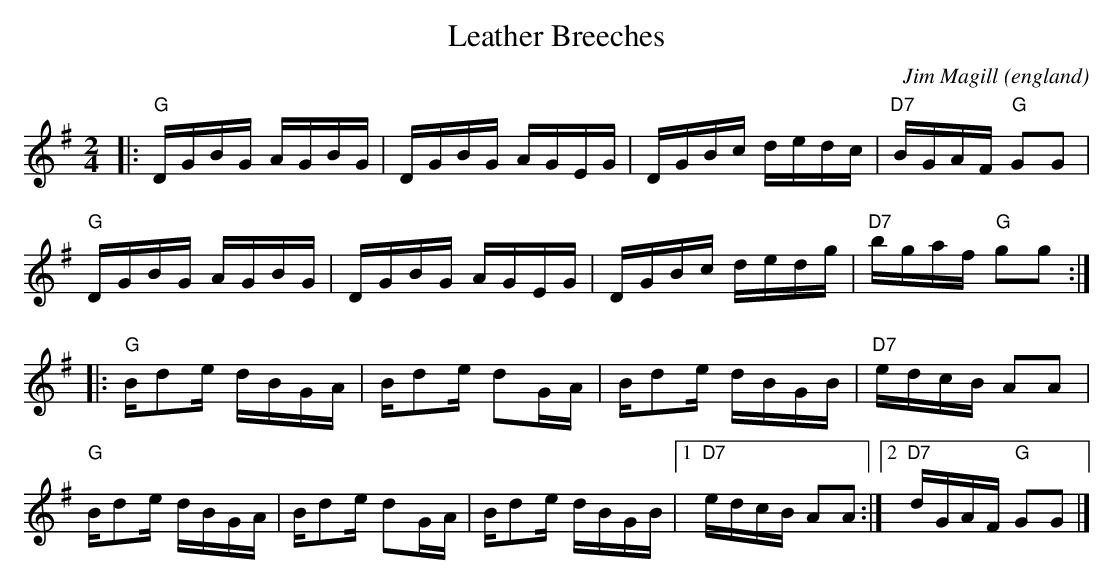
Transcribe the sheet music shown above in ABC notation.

X:1
T:Leather Breeches
O:england
M:2/4
L:1/16
C:Jim Magill
K:G
|:"G"DGBG AGBG|DGBG AGEG|DGBc dedc|"D7"BGAF"G" G2G2|
"G"DGBG AGBG|DGBG AGEG|DGBc dedg|"D7"bgaf "G"g2g2:|
|:"G"Bd2e dBGA|Bd2e d2GA|Bd2e dBGB|"D7"edcB A2A2|
"G"Bd2e dBGA|Bd2e d2GA|Bd2e dBGB|1"D7"edcB A2A2:|2"D7"dGAF "G"G2G2|]
